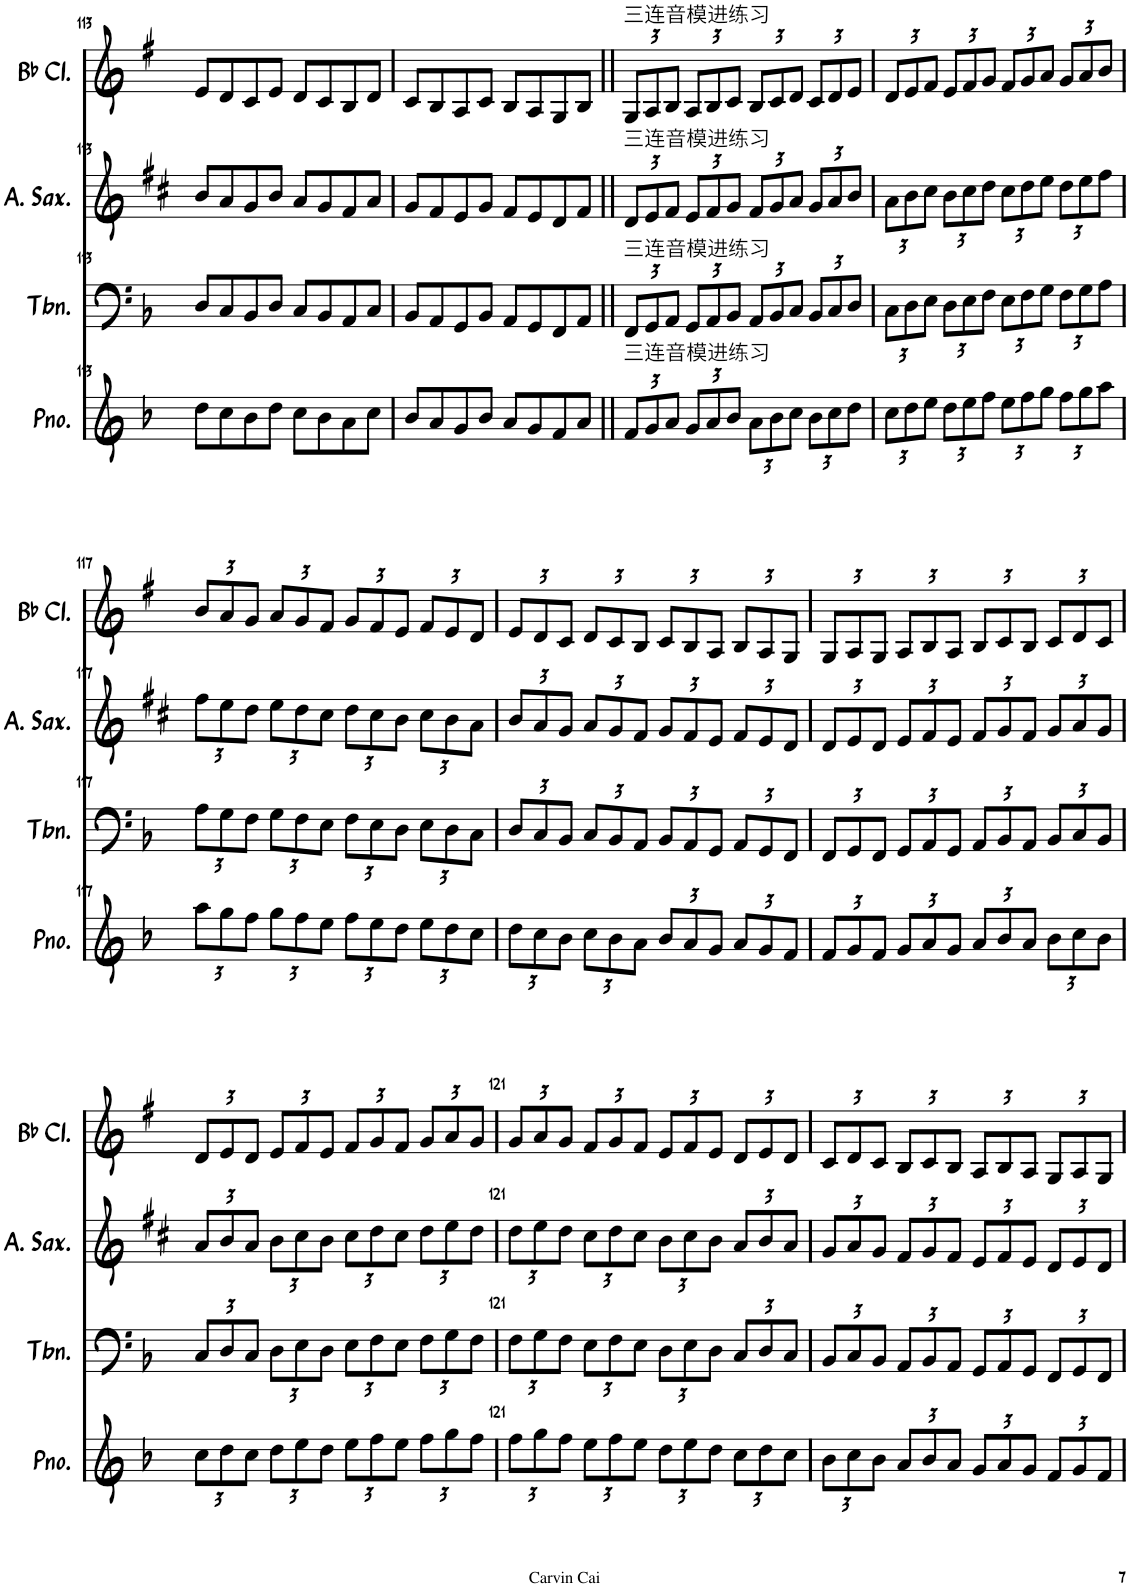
**kern	**kern	**kern	**kern
*part4	*part3	*part2	*part1
*staff4	*staff3	*staff2	*staff1
*I"钢琴	*I"长号	*I"中音萨克斯	*I"降B调单簧管
!!LO:PB:g=z
*clefG2	*clefF4	*clefG2	*clefG2
*	*	*Trd5c9	*Trd1c2
*k[b-]	*k[b-]	*k[f#c#]	*k[f#]
*M4/4	*M4/4	*M4/4	*M4/4
=113	=113	=113	=113
8dd\L	8D/L	8b/L	8e/L
8cc\	8C/	8a/	8d/
8b-\	8BB-/	8g/	8c/
8dd\J	8D/J	8b/J	8e/J
8cc\L	8C/L	8a/L	8d/L
8b-\	8BB-/	8g/	8c/
8a\	8AA/	8f#/	8B/
8cc\J	8C/J	8a/J	8d/J
=114	=114	=114	=114
8b-/L	8BB-/L	8g/L	8c/L
8a/	8AA/	8f#/	8B/
8g/	8GG/	8e/	8A/
8b-/J	8BB-/J	8g/J	8c/J
8a/L	8AA/L	8f#/L	8B/L
8g/	8GG/	8e/	8A/
8f/	8FF/	8d/	8G/
8a/J	8AA/J	8f#/J	8B/J
=115||	=115||	=115||	=115||
*Xbrackettup	*Xbrackettup	*Xbrackettup	*Xbrackettup
!	!	!	!LO:TX:a:t=三连音模进练习
!	!	!LO:TX:a:t=三连音模进练习	!
!	!LO:TX:a:t=三连音模进练习	!	!
!LO:TX:a:t=三连音模进练习	!	!	!
12f/L	12FF/L	12d/L	12G/L
12g/	12GG/	12e/	12A/
12a/J	12AA/J	12f#/J	12B/J
12g/L	12GG/L	12e/L	12A/L
12a/	12AA/	12f#/	12B/
12b-/J	12BB-/J	12g/J	12c/J
12a\L	12AA/L	12f#/L	12B/L
12b-\	12BB-/	12g/	12c/
12cc\J	12C/J	12a/J	12d/J
12b-\L	12BB-/L	12g/L	12c/L
12cc\	12C/	12a/	12d/
12dd\J	12D/J	12b/J	12e/J
=116	=116	=116	=116
12cc\L	12C\L	12a\L	12d/L
12dd\	12D\	12b\	12e/
12ee\J	12E\J	12cc#\J	12f#/J
12dd\L	12D\L	12b\L	12e/L
12ee\	12E\	12cc#\	12f#/
12ff\J	12F\J	12dd\J	12g/J
12ee\L	12E\L	12cc#\L	12f#/L
12ff\	12F\	12dd\	12g/
12gg\J	12G\J	12ee\J	12a/J
12ff\L	12F\L	12dd\L	12g/L
12gg\	12G\	12ee\	12a/
12aa\J	12A\J	12ff#\J	12b/J
!!LO:LB:g=z
=117	=117	=117	=117
12aa\L	12A\L	12ff#\L	12b/L
12gg\	12G\	12ee\	12a/
12ff\J	12F\J	12dd\J	12g/J
12gg\L	12G\L	12ee\L	12a/L
12ff\	12F\	12dd\	12g/
12ee\J	12E\J	12cc#\J	12f#/J
12ff\L	12F\L	12dd\L	12g/L
12ee\	12E\	12cc#\	12f#/
12dd\J	12D\J	12b\J	12e/J
12ee\L	12E\L	12cc#\L	12f#/L
12dd\	12D\	12b\	12e/
12cc\J	12C\J	12a\J	12d/J
=118	=118	=118	=118
12dd\L	12D/L	12b/L	12e/L
12cc\	12C/	12a/	12d/
12b-\J	12BB-/J	12g/J	12c/J
12cc\L	12C/L	12a/L	12d/L
12b-\	12BB-/	12g/	12c/
12a\J	12AA/J	12f#/J	12B/J
12b-/L	12BB-/L	12g/L	12c/L
12a/	12AA/	12f#/	12B/
12g/J	12GG/J	12e/J	12A/J
12a/L	12AA/L	12f#/L	12B/L
12g/	12GG/	12e/	12A/
12f/J	12FF/J	12d/J	12G/J
=119	=119	=119	=119
12f/L	12FF/L	12d/L	12G/L
12g/	12GG/	12e/	12A/
12f/J	12FF/J	12d/J	12G/J
12g/L	12GG/L	12e/L	12A/L
12a/	12AA/	12f#/	12B/
12g/J	12GG/J	12e/J	12A/J
12a/L	12AA/L	12f#/L	12B/L
12b-/	12BB-/	12g/	12c/
12a/J	12AA/J	12f#/J	12B/J
12b-\L	12BB-/L	12g/L	12c/L
12cc\	12C/	12a/	12d/
12b-\J	12BB-/J	12g/J	12c/J
!!LO:LB:g=z
=120	=120	=120	=120
12cc\L	12C/L	12a/L	12d/L
12dd\	12D/	12b/	12e/
12cc\J	12C/J	12a/J	12d/J
12dd\L	12D\L	12b\L	12e/L
12ee\	12E\	12cc#\	12f#/
12dd\J	12D\J	12b\J	12e/J
12ee\L	12E\L	12cc#\L	12f#/L
12ff\	12F\	12dd\	12g/
12ee\J	12E\J	12cc#\J	12f#/J
12ff\L	12F\L	12dd\L	12g/L
12gg\	12G\	12ee\	12a/
12ff\J	12F\J	12dd\J	12g/J
=121	=121	=121	=121
12ff\L	12F\L	12dd\L	12g/L
12gg\	12G\	12ee\	12a/
12ff\J	12F\J	12dd\J	12g/J
12ee\L	12E\L	12cc#\L	12f#/L
12ff\	12F\	12dd\	12g/
12ee\J	12E\J	12cc#\J	12f#/J
12dd\L	12D\L	12b\L	12e/L
12ee\	12E\	12cc#\	12f#/
12dd\J	12D\J	12b\J	12e/J
12cc\L	12C/L	12a/L	12d/L
12dd\	12D/	12b/	12e/
12cc\J	12C/J	12a/J	12d/J
=122	=122	=122	=122
12b-\L	12BB-/L	12g/L	12c/L
12cc\	12C/	12a/	12d/
12b-\J	12BB-/J	12g/J	12c/J
12a/L	12AA/L	12f#/L	12B/L
12b-/	12BB-/	12g/	12c/
12a/J	12AA/J	12f#/J	12B/J
12g/L	12GG/L	12e/L	12A/L
12a/	12AA/	12f#/	12B/
12g/J	12GG/J	12e/J	12A/J
12f/L	12FF/L	12d/L	12G/L
12g/	12GG/	12e/	12A/
12f/J	12FF/J	12d/J	12G/J
=	=	=	=
*-	*-	*-	*-
